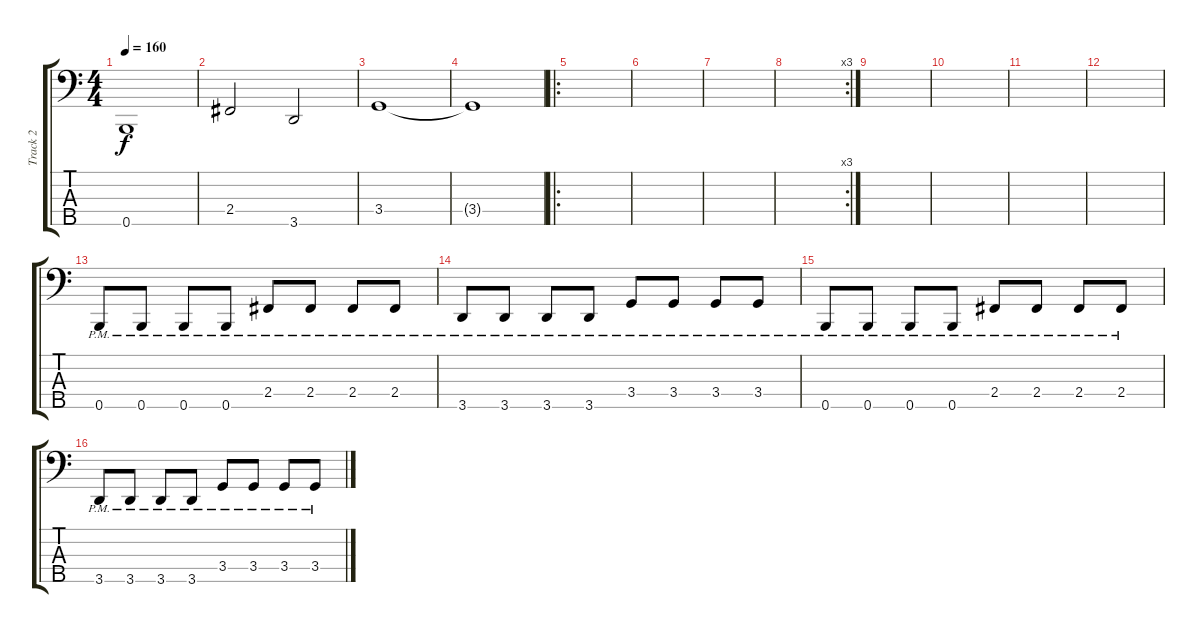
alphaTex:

\track ("Track 2" "Track 2") {instrument electricbasspick}
\staff {score tabs}
\tuning (G2 D2 A1 E1 B0) {hide}
\ts (4 4)
\tempo 160
\clef f4
\ks c
0.5.1{dy f} |
2.4.2 3.5.2 |
3.4.1 |
3.4{t}.1 |
\ro
|
|
|
\rc 3
|
|
|
|
|
0.5{pm}.8 0.5{pm}.8 0.5{pm}.8 0.5{pm}.8 2.4{pm}.8 2.4{pm}.8 2.4{pm}.8 2.4{pm}.8 |
3.5{pm}.8 3.5{pm}.8 3.5{pm}.8 3.5{pm}.8 3.4{pm}.8 3.4{pm}.8 3.4{pm}.8 3.4{pm}.8 |
0.5{pm}.8 0.5{pm}.8 0.5{pm}.8 0.5{pm}.8 2.4{pm}.8 2.4{pm}.8 2.4{pm}.8 2.4{pm}.8 |
3.5{pm}.8 3.5{pm}.8 3.5{pm}.8 3.5{pm}.8 3.4{pm}.8 3.4{pm}.8 3.4{pm}.8 3.4{pm}.8
